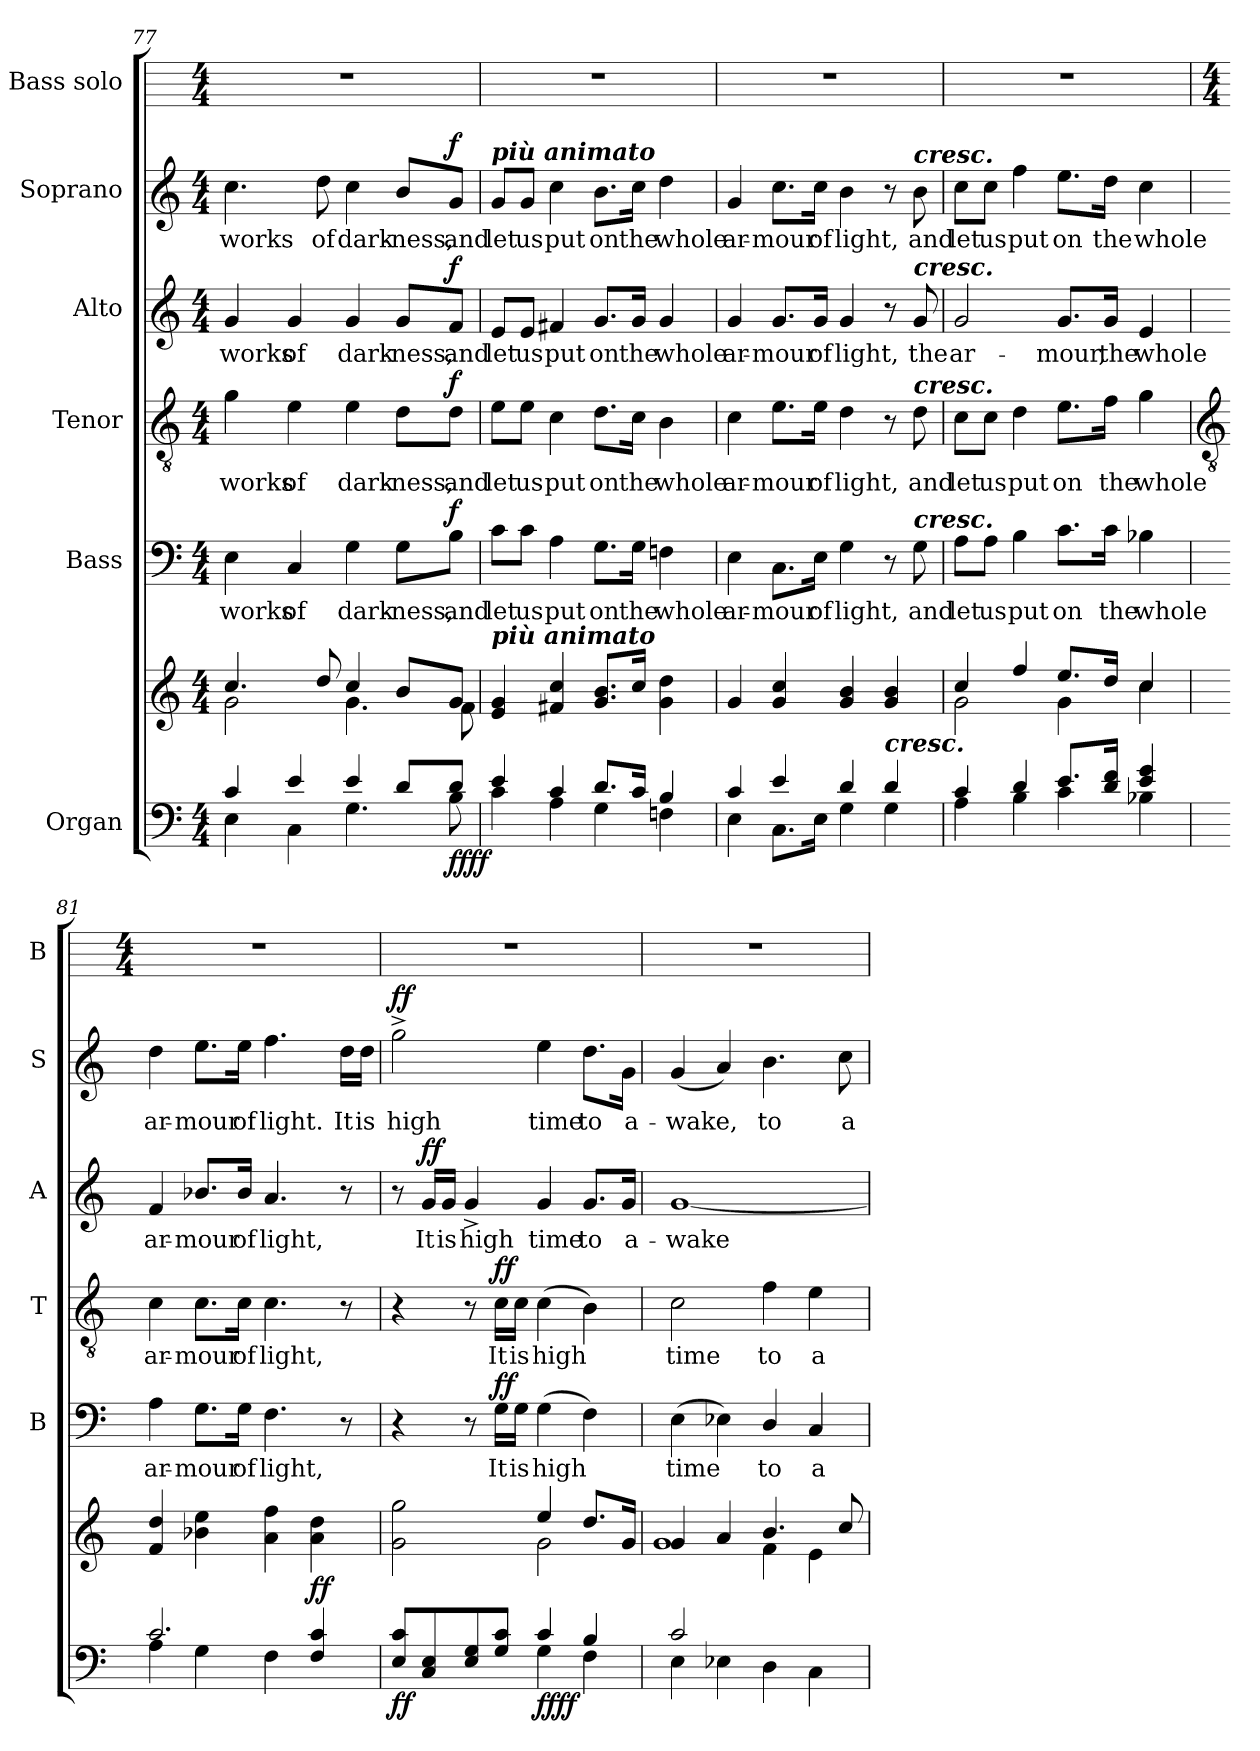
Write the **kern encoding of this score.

**kern	**kern	**dynam	**kern	**text	**dynam	**kern	**text	**dynam	**kern	**text	**dynam	**kern	**text	**dynam	**kern
*part6	*part6	*part6	*part5	*part5	*part5	*part4	*part4	*part4	*part3	*part3	*part3	*part2	*part2	*part2	*part1
*staff7	*staff6	*staff6/7	*staff5	*staff5	*staff5	*staff4	*staff4	*staff4	*staff3	*staff3	*staff3	*staff2	*staff2	*staff2	*staff1
*I"Organ	*	*	*I"Bass	*	*	*I"Tenor	*	*	*I"Alto	*	*	*I"Soprano	*	*	*I"Bass solo
*	*	*	*I'B	*	*	*I'T	*	*	*I'A	*	*	*I'S	*	*	*I'B
!!LO:LB:g=z
*clefF4	*clefG2	*	*clefF4	*	*	*clefGv2	*	*	*clefG2	*	*	*clefG2	*	*	*
*k[]	*k[]	*	*k[]	*	*	*k[]	*	*	*k[]	*	*	*k[]	*	*	*
*C:	*C:	*	*C:	*	*	*C:	*	*	*C:	*	*	*C:	*	*	*
*M4/4	*M4/4	*	*M4/4	*	*	*M4/4	*	*	*M4/4	*	*	*M4/4	*	*	*M4/4
=77	=77	=77	=77	=77	=77	=77	=77	=77	=77	=77	=77	=77	=77	=77	=77
*^	*^	*	*	*	*	*	*	*	*	*	*	*	*	*	*
!	!	!	!	!	!	!LO:LY:b	!	!	!LO:LY:b	!	!	!LO:LY:b	!	!	!LO:LY:b	!	!
4c/	4E\	4.cc/	2g\	.	4E	works	.	4g	works	.	4g	works	.	4.cc	works	.	1r
!	!	!	!	!	!	!LO:LY:b	!	!	!LO:LY:b	!	!	!LO:LY:b	!	!	!	!	!
4e/	4C\	.	.	.	4C	of	.	4e	of	.	4g	of	.	.	.	.	.
!	!	!	!	!	!	!	!	!	!	!	!	!	!	!	!LO:LY:b	!	!
.	.	8dd/	.	.	.	.	.	.	.	.	.	.	.	8dd	of	.	.
!	!	!	!	!	!	!LO:LY:b	!	!	!LO:LY:b	!	!	!LO:LY:b	!	!	!LO:LY:b	!	!
4e/	4.G\	4cc/	4.g\	.	4G	dark-	.	4e	dark-	.	4g	dark-	.	4cc	dark-	.	.
!	!	!	!	!	!	!LO:LY:b	!	!	!LO:LY:b	!	!	!LO:LY:b	!	!	!LO:LY:b	!	!
8d/L	.	8b/L	.	.	8G\L	-ness,	.	8d\L	-ness,	.	8g/L	-ness,	.	8b/L	-ness,	.	.
!	!	!	!	!LO:DY:b=2	!	!LO:LY:b	!	!	!LO:LY:b	!	!	!LO:LY:b	!	!	!LO:LY:b	!	!
!	!	!	!	!LO:DY:n=1:b=2	!	!	!	!	!	!	!	!	!	!	!	!	!
!	!	!	!	!LO:DY:n=2:b	!	!	!	!	!	!	!	!	!	!	!	!	!
!	!	!	!	!LO:DY:n=3:b	!	!	!LO:DY:b	!	!	!LO:DY:b	!	!	!LO:DY:b	!	!	!LO:DY:b	!
8d/J	8B\	8gJ	8f\	f f f f	8B\J	and	f	8d\J	and	f	8f/J	and	f	8g/J	and	f	.
=78	=78	=78	=78	=78	=78	=78	=78	=78	=78	=78	=78	=78	=78	=78	=78	=78	=78
!	!	!	!	!	!	!	!	!	!	!	!	!	!	!LO:TX:a:Bi:t=più animato	!	!	!
!	!	!LO:TX:a:Bi:t=più animato	!	!	!	!	!	!	!	!	!	!	!	!	!	!	!
!	!	!	!	!	!	!LO:LY:b	!	!	!LO:LY:b	!	!	!LO:LY:b	!	!	!LO:LY:b	!	!
4e/	4c\	4e 4g	2ryy	.	8c\L	let	.	8e\L	let	.	8e/L	let	.	8g/L	let	.	1r
!	!	!	!	!	!	!LO:LY:b	!	!	!LO:LY:b	!	!	!LO:LY:b	!	!	!LO:LY:b	!	!
.	.	.	.	.	8c\J	us	.	8e\J	us	.	8e/J	us	.	8g/J	us	.	.
!	!	!	!	!	!	!LO:LY:b	!	!	!LO:LY:b	!	!	!LO:LY:b	!	!	!LO:LY:b	!	!
4c/	4A\	4f#X 4cc	.	.	4A	put	.	4c	put	.	4f#X	put	.	4cc	put	.	.
!	!	!	!	!	!	!LO:LY:b	!	!	!LO:LY:b	!	!	!LO:LY:b	!	!	!LO:LY:b	!	!
8.d/L	4G\	8.g 8.bL	8.ryy	.	8.G\L	on	.	8.d\L	on	.	8.g/L	on	.	8.b\L	on	.	.
!	!	!	!	!	!	!LO:LY:b	!	!	!LO:LY:b	!	!	!LO:LY:b	!	!	!LO:LY:b	!	!
16c/J	.	16ccJ	4ryy	.	16G\Jk	the	.	16c\Jk	the	.	16g/Jk	the	.	16cc\Jk	the	.	.
!	!	!	!	!	!	!LO:LY:b	!	!	!LO:LY:b	!	!	!LO:LY:b	!	!	!LO:LY:b	!	!
4B/	4Fn\	4g 4dd	.	.	4Fn	whole	.	4B	whole	.	4g	whole	.	4dd	whole	.	.
.	.	.	16ryy	.	.	.	.	.	.	.	.	.	.	.	.	.	.
=79	=79	=79	=79	=79	=79	=79	=79	=79	=79	=79	=79	=79	=79	=79	=79	=79	=79
!	!	!	!	!	!	!LO:LY:b	!	!	!LO:LY:b	!	!	!LO:LY:b	!	!	!LO:LY:b	!	!
4c/	4E\	4g	1ryy	.	4E	ar-	.	4c	ar-	.	4g	ar-	.	4g	ar-	.	1r
!	!	!	!	!	!	!LO:LY:b	!	!	!LO:LY:b	!	!	!LO:LY:b	!	!	!LO:LY:b	!	!
4e/	8.C\L	4g 4cc	.	.	8.C\L	-mour	.	8.e\L	-mour	.	8.g/L	-mour	.	8.cc\L	-mour	.	.
!	!	!	!	!	!	!LO:LY:b	!	!	!LO:LY:b	!	!	!LO:LY:b	!	!	!LO:LY:b	!	!
.	16E\J	.	.	.	16E\Jk	of	.	16e\Jk	of	.	16g/Jk	of	.	16cc\Jk	of	.	.
!	!	!	!	!	!	!LO:LY:b	!	!	!LO:LY:b	!	!	!LO:LY:b	!	!	!LO:LY:b	!	!
4d/	4G\	4g 4b	.	.	4G	light,	.	4d	light,	.	4g	light,	.	4b	light,	.	.
!LO:TX:a:Bi:t=cresc.	!	!	!	!	!	!	!	!	!	!	!	!	!	!	!	!	!
4d/	4G\	4g 4b	.	.	8r	.	.	8r	.	.	8r	.	.	8r	.	.	.
!	!	!	!	!	!	!	!	!	!	!	!	!	!	!LO:TX:a:Bi:t=cresc.	!	!	!
!	!	!	!	!	!	!	!	!	!	!	!LO:TX:a:Bi:t=cresc.	!	!	!	!	!	!
!	!	!	!	!	!	!	!	!LO:TX:a:Bi:t=cresc.	!	!	!	!	!	!	!	!	!
!	!	!	!	!	!LO:TX:a:Bi:t=cresc.	!	!	!	!	!	!	!	!	!	!	!	!
!	!	!	!	!	!	!LO:LY:b	!	!	!LO:LY:b	!	!	!LO:LY:b	!	!	!LO:LY:b	!	!
.	.	.	.	.	8G	and	.	8d	and	.	8g	the	.	8b	and	.	.
=80	=80	=80	=80	=80	=80	=80	=80	=80	=80	=80	=80	=80	=80	=80	=80	=80	=80
!	!	!	!	!	!	!LO:LY:b	!	!	!LO:LY:b	!	!	!LO:LY:b	!	!	!LO:LY:b	!	!
4c/	4A\	4cc/	2g\	.	8A\L	let	.	8c\L	let	.	2g	ar-	.	8cc\L	let	.	1r
!	!	!	!	!	!	!LO:LY:b	!	!	!LO:LY:b	!	!	!	!	!	!LO:LY:b	!	!
.	.	.	.	.	8A\J	us	.	8c\J	us	.	.	.	.	8cc\J	us	.	.
!	!	!	!	!	!	!LO:LY:b	!	!	!LO:LY:b	!	!	!	!	!	!LO:LY:b	!	!
4d/	4B\	4ff/	.	.	4B	put	.	4d	put	.	.	.	.	4ff	put	.	.
!	!	!	!	!	!	!LO:LY:b	!	!	!LO:LY:b	!	!	!LO:LY:b	!	!	!LO:LY:b	!	!
8.e/L	4c\	8.ee/L	4g\	.	8.c\L	on	.	8.e\L	on	.	8.g/L	-mour,	.	8.ee\L	on	.	.
!	!	!	!	!	!	!LO:LY:b	!	!	!LO:LY:b	!	!	!LO:LY:b	!	!	!LO:LY:b	!	!
16d/ 16f/J	.	16dd/J	.	.	16c\Jk	the	.	16f\Jk	the	.	16g/Jk	the	.	16dd\Jk	the	.	.
!	!	!	!	!	!	!LO:LY:b	!	!	!LO:LY:b	!	!	!LO:LY:b	!	!	!LO:LY:b	!	!
4e/ 4g/	4B-X\	4cc	4cc\	.	4B-X	whole	.	4g	whole	.	4e	whole	.	4cc	whole	.	.
!!LO:LB:g=z
=81	=81	=81	=81	=81	=81	=81	=81	=81	=81	=81	=81	=81	=81	=81	=81	=81	=81
*	*	*	*	*	*	*	*	*clefGv2	*	*	*	*	*	*	*	*	*
*	*	*	*	*	*	*	*	*	*	*	*	*	*	*	*	*	*M4/4
!	!	!	!	!	!	!LO:LY:b	!	!	!LO:LY:b	!	!	!LO:LY:b	!	!	!LO:LY:b	!	!
2.c/	4A\	4f 4dd	1ryy	.	4A	ar-	.	4c	ar-	.	4f	ar-	.	4dd	ar-	.	1r
!	!	!	!	!	!	!LO:LY:b	!	!	!LO:LY:b	!	!	!LO:LY:b	!	!	!LO:LY:b	!	!
.	4G\	4b-X\ 4ee\	.	.	8.G\L	-mour	.	8.c\L	-mour	.	8.b-X/L	-mour	.	8.ee\L	-mour	.	.
!	!	!	!	!	!	!LO:LY:b	!	!	!LO:LY:b	!	!	!LO:LY:b	!	!	!LO:LY:b	!	!
.	.	.	.	.	16G\Jk	of	.	16c\Jk	of	.	16b-/Jk	of	.	16ee\Jk	of	.	.
!	!	!	!	!	!	!LO:LY:b	!	!	!LO:LY:b	!	!	!LO:LY:b	!	!	!LO:LY:b	!	!
.	4F\	4a\ 4ff\	.	.	4.F	light,	.	4.c	light,	.	4.a	light,	.	4.ff	light.	.	.
!	!	!	!	!LO:DY:b	!	!	!	!	!	!	!	!	!	!	!	!	!
4F/ 4c/	4ryy	4a\ 4dd\	.	ff	.	.	.	.	.	.	.	.	.	.	.	.	.
!	!	!	!	!	!	!	!	!	!	!	!	!	!	!	!LO:LY:b	!	!
.	.	.	.	.	8r	.	.	8r	.	.	8r	.	.	16dd\LL	It	.	.
!	!	!	!	!	!	!	!	!	!	!	!	!	!	!	!LO:LY:b	!	!
.	.	.	.	.	.	.	.	.	.	.	.	.	.	16dd\JJ	is	.	.
=82	=82	=82	=82	=82	=82	=82	=82	=82	=82	=82	=82	=82	=82	=82	=82	=82	=82
!	!	!	!	!LO:DY:b=2	!	!	!	!	!	!	!	!	!	!	!LO:LY:b	!LO:DY:b	!
8E/ 8c/L	2ryy	2g 2gg	2ryy	ff	4r	.	.	4r	.	.	8r	.	.	2gg^	high	ff	1r
!	!	!	!	!	!	!	!	!	!	!	!	!LO:LY:b	!LO:DY:b	!	!	!	!
8C/ 8E/	.	.	.	.	.	.	.	.	.	.	16g/LL	It	ff	.	.	.	.
!	!	!	!	!	!	!	!	!	!	!	!	!LO:LY:b	!	!	!	!	!
.	.	.	.	.	.	.	.	.	.	.	16g/JJ	is	.	.	.	.	.
!	!	!	!	!	!	!	!	!	!	!	!	!LO:LY:b	!	!	!	!	!
8E/ 8G/	.	.	.	.	8r	.	.	8r	.	.	4g^	high	.	.	.	.	.
!	!	!	!	!	!	!LO:LY:b	!LO:DY:b	!	!LO:LY:b	!LO:DY:b	!	!	!	!	!	!	!
8G/ 8c/J	.	.	.	.	16G\LL	It	ff	16c\LL	It	ff	.	.	.	.	.	.	.
!	!	!	!	!	!	!LO:LY:b	!	!	!LO:LY:b	!	!	!	!	!	!	!	!
.	.	.	.	.	16G\JJ	is	.	16c\JJ	is	.	.	.	.	.	.	.	.
!	!	!	!	!LO:DY:b=2	!	!LO:LY:b	!	!	!LO:LY:b	!	!	!LO:LY:b	!	!	!LO:LY:b	!	!
!	!	!	!	!LO:DY:n=1:b	!	!	!	!	!	!	!	!	!	!	!	!	!
4c/	4G\	4ee/	2g\	ff ff	(>4G	high	.	(>4c	high	.	4g	time	.	4ee	time	.	.
!	!	!	!	!	!	!	!	!	!	!	!	!LO:LY:b	!	!	!LO:LY:b	!	!
4B/	4F\	8.dd/L	.	.	4F)	.	.	4B)	.	.	8.g/L	to	.	8.dd\L	to	.	.
!	!	!	!	!	!	!	!	!	!	!	!	!LO:LY:b	!	!	!LO:LY:b	!	!
.	.	16g/J	.	.	.	.	.	.	.	.	16g/Jk	a-	.	16g\Jk	a-	.	.
=83	=83	=83	=83	=83	=83	=83	=83	=83	=83	=83	=83	=83	=83	=83	=83	=83	=83
*	*	*	*^	*	*	*	*	*	*	*	*	*	*	*	*	*	*
!	!	!	!	!	!	!	!LO:LY:b	!	!	!LO:LY:b	!	!	!LO:LY:b	!	!	!LO:LY:b	!	!
2c/	4E\	4g	1g\	2ryy	.	(>4E	time	.	2c	time	.	[1g	-wake	.	(<4g	-wake,	.	1r
.	4E-X\	4a	.	.	.	4E-X)	.	.	.	.	.	.	.	.	4a)	.	.	.
!	!	!	!	!	!	!	!LO:LY:b	!	!	!LO:LY:b	!	!	!	!	!	!LO:LY:b	!	!
2ryy	4D\	4.b/	.	4f\	.	4D/	to	.	4f	to	.	.	.	.	4.b	to	.	.
!	!	!	!	!	!	!	!LO:LY:b	!	!	!LO:LY:b	!	!	!	!	!	!	!	!
.	4C\	.	.	4e\	.	4C	a-	.	4e	a-	.	.	.	.	.	.	.	.
!	!	!	!	!	!	!	!	!	!	!	!	!	!	!	!	!LO:LY:b	!	!
.	.	8cc/	.	.	.	.	.	.	.	.	.	.	.	.	8cc	a-	.	.
*v	*v	*	*	*	*	*	*	*	*	*	*	*	*	*	*	*	*	*
*	*v	*v	*v	*	*	*	*	*	*	*	*	*	*	*	*	*	*
=	=	=	=	=	=	=	=	=	=	=	=	=	=	=	=
*-	*-	*-	*-	*-	*-	*-	*-	*-	*-	*-	*-	*-	*-	*-	*-
